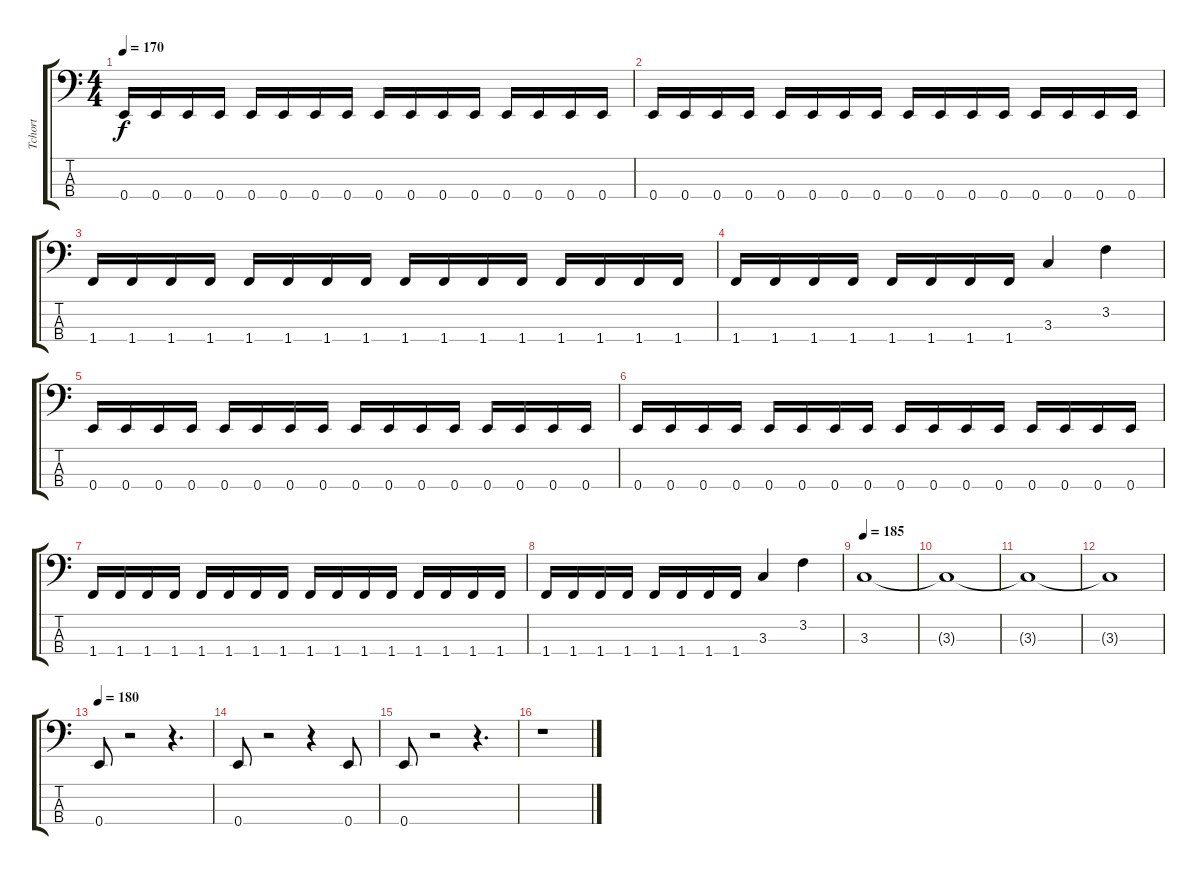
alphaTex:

\track ("Tchort" "Tchort") {instrument electricbasspick}
\staff {score tabs}
\tuning (G2 D2 A1 E1) {hide}
\ts (4 4)
\tempo 170
\clef f4
\ks c
0.4.16{dy f} 0.4.16 0.4.16 0.4.16 0.4.16 0.4.16 0.4.16 0.4.16 0.4.16 0.4.16 0.4.16 0.4.16 0.4.16 0.4.16 0.4.16 0.4.16 |
0.4.16 0.4.16 0.4.16 0.4.16 0.4.16 0.4.16 0.4.16 0.4.16 0.4.16 0.4.16 0.4.16 0.4.16 0.4.16 0.4.16 0.4.16 0.4.16 |
1.4.16 1.4.16 1.4.16 1.4.16 1.4.16 1.4.16 1.4.16 1.4.16 1.4.16 1.4.16 1.4.16 1.4.16 1.4.16 1.4.16 1.4.16 1.4.16 |
1.4.16 1.4.16 1.4.16 1.4.16 1.4.16 1.4.16 1.4.16 1.4.16 3.3.4 3.2.4 |
0.4.16 0.4.16 0.4.16 0.4.16 0.4.16 0.4.16 0.4.16 0.4.16 0.4.16 0.4.16 0.4.16 0.4.16 0.4.16 0.4.16 0.4.16 0.4.16 |
0.4.16 0.4.16 0.4.16 0.4.16 0.4.16 0.4.16 0.4.16 0.4.16 0.4.16 0.4.16 0.4.16 0.4.16 0.4.16 0.4.16 0.4.16 0.4.16 |
1.4.16 1.4.16 1.4.16 1.4.16 1.4.16 1.4.16 1.4.16 1.4.16 1.4.16 1.4.16 1.4.16 1.4.16 1.4.16 1.4.16 1.4.16 1.4.16 |
1.4.16 1.4.16 1.4.16 1.4.16 1.4.16 1.4.16 1.4.16 1.4.16 3.3.4 3.2.4 |
\tempo 185
3.3.1 |
3.3{t}.1 |
3.3{t}.1 |
3.3{t}.1 |
\tempo 180
0.4.8 r.2 r.4{d} |
0.4.8 r.2 r.4 0.4.8 |
0.4.8 r.2 r.4{d} |
r.1
